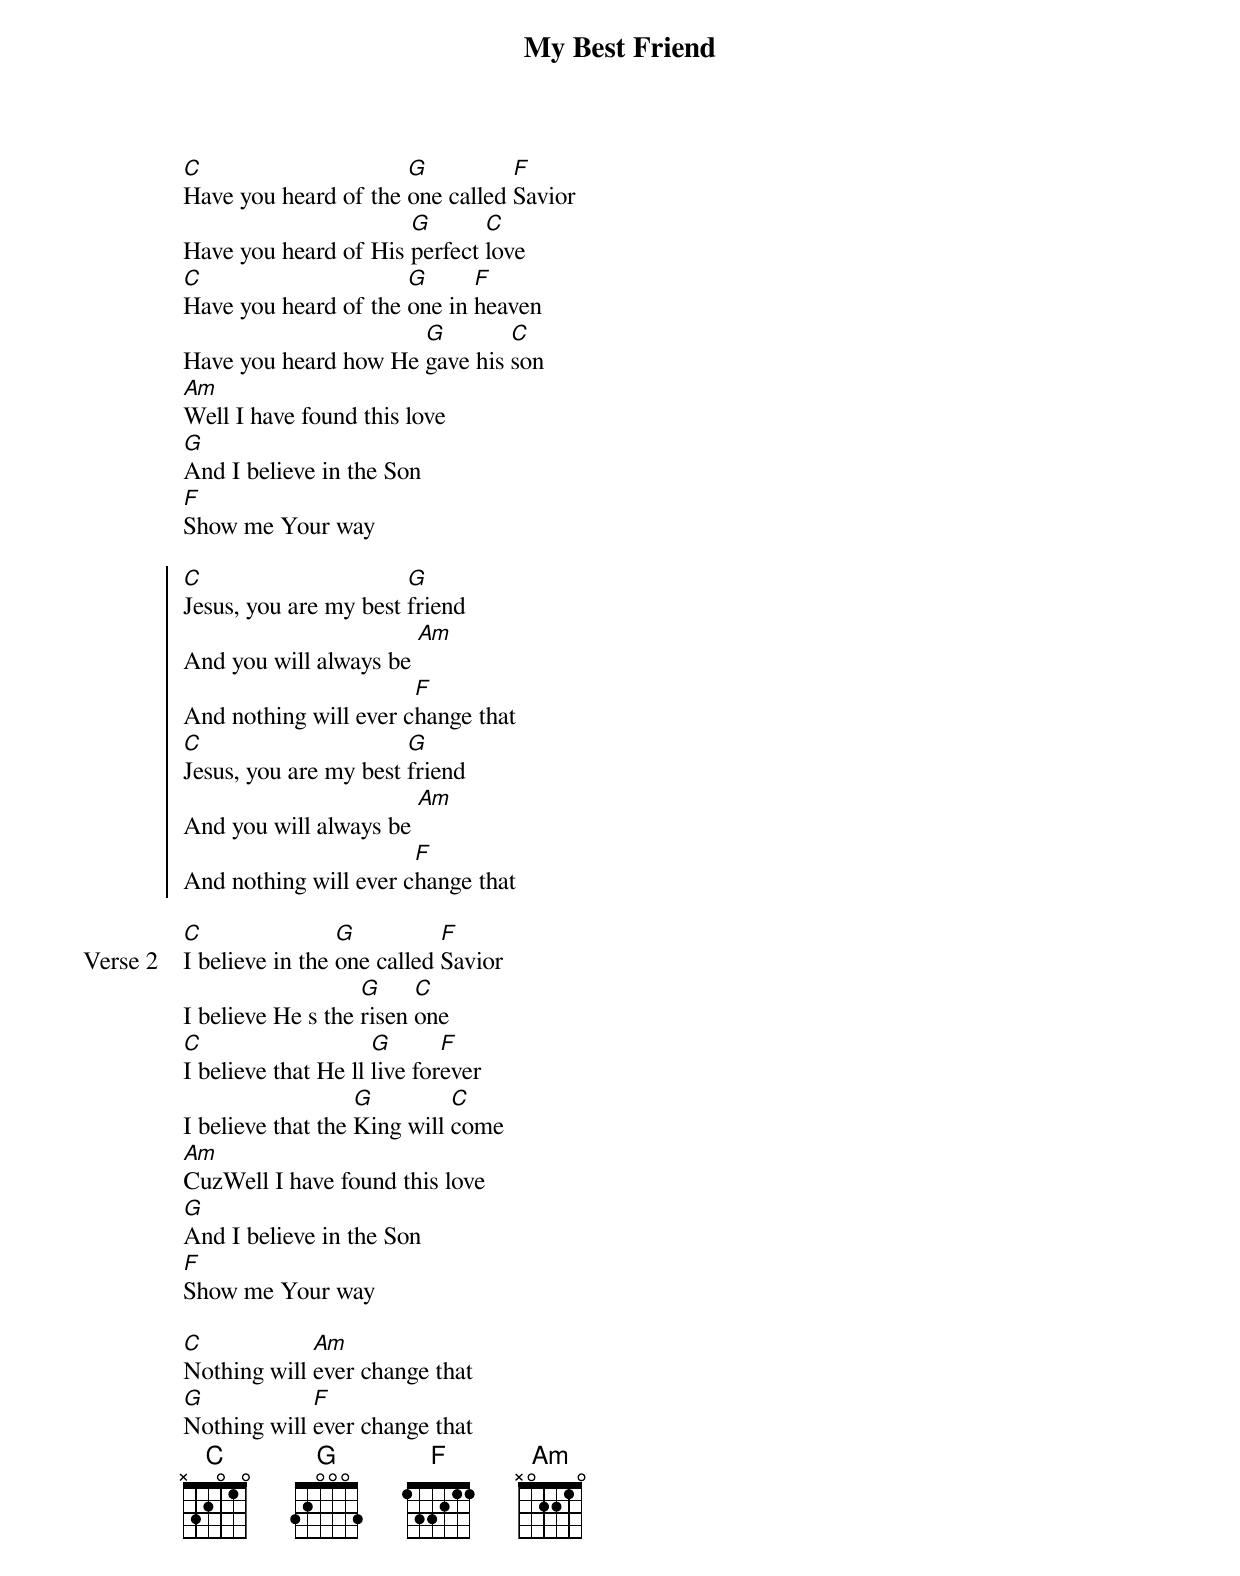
{title: My Best Friend}
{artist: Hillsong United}
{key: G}

{start_of_verse}
[C]Have you heard of the [G]one called [F]Savior
Have you heard of His [G]perfect [C]love
[C]Have you heard of the [G]one in [F]heaven
Have you heard how He [G]gave his [C]son
[Am]Well I have found this love
[G]And I believe in the Son
[F]Show me Your way
{end_of_verse}

{start_of_chorus}
[C]Jesus, you are my best [G]friend
And you will always be [Am]
And nothing will ever c[F]hange that
[C]Jesus, you are my best [G]friend
And you will always be [Am]
And nothing will ever c[F]hange that
{end_of_chorus}

{start_of_verse: Verse 2}
[C]I believe in the [G]one called [F]Savior
I believe He s the [G]risen [C]one
[C]I believe that He ll [G]live for[F]ever
I believe that the [G]King will [C]come
[Am]CuzWell I have found this love
[G]And I believe in the Son
[F]Show me Your way
{end_of_verse}

{start_of_bridge}
[C]Nothing will [Am]ever change that
[G]Nothing will [F]ever change that
{end_of_bridge}
